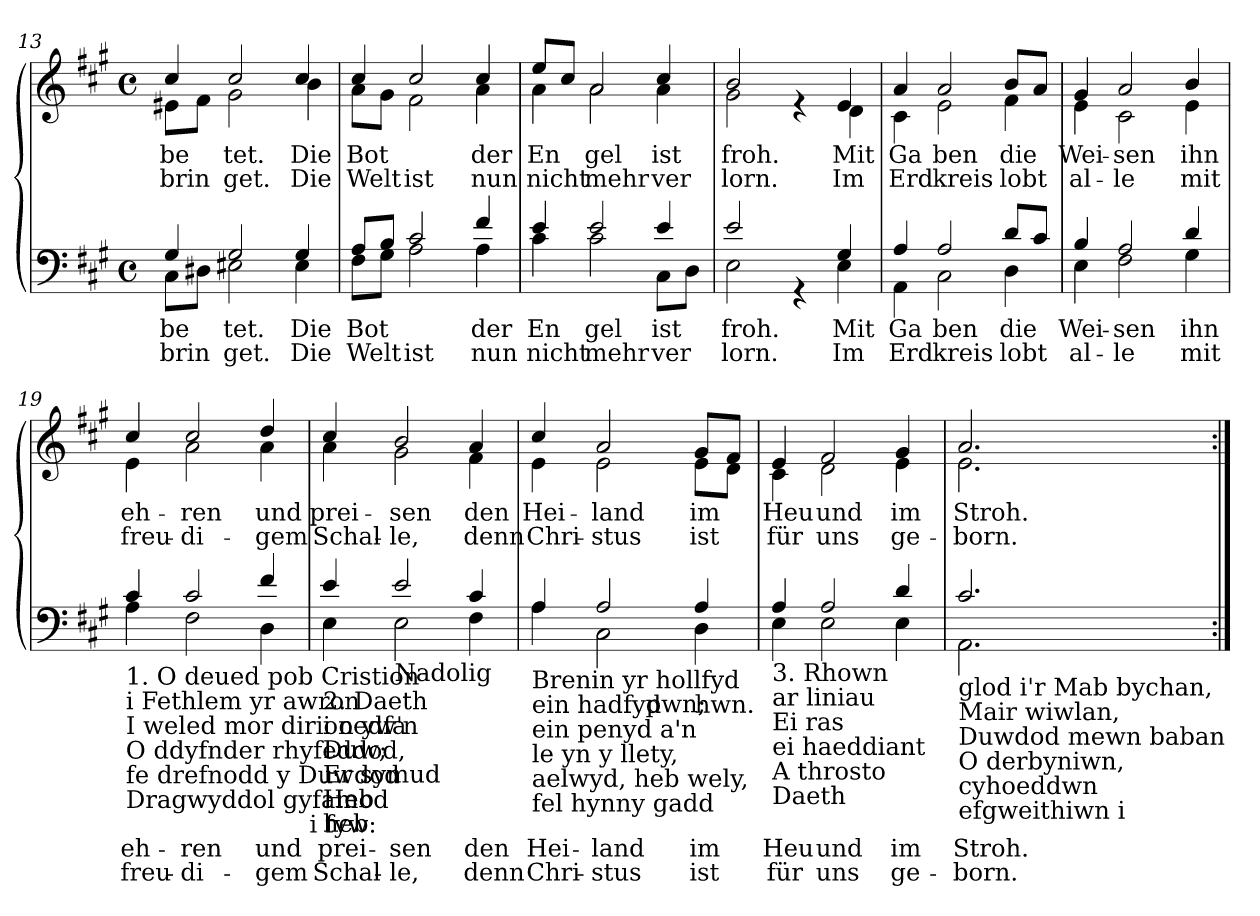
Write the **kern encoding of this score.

**kern	**text	**text	**kern	**text	**text
*part2	*part2	*part2	*part1	*part1	*part1
*staff2	*staff2	*staff2	*staff1	*staff1	*staff1
!!LO:LB:g=z
*clefF4	*	*	*clefG2	*	*
*k[f#c#g#]	*	*	*k[f#c#g#]	*	*
*A:	*	*	*A:	*	*
*M4/4	*	*	*M4/4	*	*
*met(c)	*	*	*met(c)	*	*
=13	=13	=13	=13	=13	=13
*^	*	*	*	*	*
!	!	!LO:LY:a	!LO:LY:a	!	!LO:LY:b	!LO:LY:b
*	*	*	*	*^	*	*
4G#/	8C#\L	be	-brin	4cc#/	8e#X\L	be	-brin
.	8D#X\J	.	.	.	8f#\J	.	.
!	!	!LO:LY:a	!LO:LY:a	!	!	!LO:LY:b	!LO:LY:b
2G#/	2E#X\	tet.	get.	2cc#/	2g#\	tet.	get.
!	!	!LO:LY:a	!LO:LY:a	!	!	!LO:LY:b	!LO:LY:b
4G#/	4E#\	Die	Die	4cc#/	4b\	Die	Die
=14	=14	=14	=14	=14	=14	=14	=14
!	!	!LO:LY:a	!LO:LY:a	!	!	!LO:LY:b	!LO:LY:b
8A/L	8F#\L	Bot	Welt	4cc#/	8a\L	Bot	Welt
8B/J	8G#\J	.	.	.	8g#\J	.	.
!	!	!	!LO:LY:a	!	!	!	!LO:LY:b
2c#/	2A\	.	ist	2cc#/	2f#\	.	ist
!	!	!LO:LY:a	!LO:LY:a	!	!	!LO:LY:b	!LO:LY:b
4f#/	4A\	der	nun	4cc#/	4a\	der	nun
=15	=15	=15	=15	=15	=15	=15	=15
!	!	!LO:LY:a	!LO:LY:a	!	!	!LO:LY:b	!LO:LY:b
4e/	4c#\	En	nicht	4a\	8ee/L	En	nicht
.	.	.	.	.	8cc#/J	.	.
!	!	!LO:LY:a	!LO:LY:a	!	!	!LO:LY:b	!LO:LY:b
2e/	2c#\	gel	mehr	2a/	2a\	gel	mehr
!	!	!LO:LY:a	!LO:LY:a	!	!	!LO:LY:b	!LO:LY:b
4e/	8C#\L	ist	ver	4cc#/	4a\	ist	ver
.	8D\J	.	.	.	.	.	.
=16	=16	=16	=16	=16	=16	=16	=16
!	!	!LO:LY:a	!LO:LY:a	!	!	!LO:LY:b	!LO:LY:b
2e/	2E\	froh.	lorn.	2b/	2g#\	froh.	lorn.
4rFF	4ryy	.	.	4rd	4ryy	.	.
!	!	!LO:LY:a	!LO:LY:a	!	!	!LO:LY:b	!LO:LY:b
4G#/	4E\	Mit	Im	4e/	4d\	Mit	Im
=17	=17	=17	=17	=17	=17	=17	=17
!	!	!LO:LY:a	!LO:LY:a	!	!	!LO:LY:b	!LO:LY:b
4A/	4AA\	Ga	Erd	4a/	4c#\	Ga	Erd
!	!	!LO:LY:a	!LO:LY:a	!	!	!LO:LY:b	!LO:LY:b
2A/	2C#\	ben	kreis	2a/	2e\	ben	kreis
!	!	!LO:LY:a	!LO:LY:a	!	!	!LO:LY:b	!LO:LY:b
4D\	8d/L	die	lobt	4f#\	8b/L	die	lobt
.	8c#/J	.	.	.	8a/J	.	.
!!LO:LB:g=z	!!
=18	=18	=18	=18	=18	=18	=18	=18
!	!	!LO:LY:a	!LO:LY:a	!	!	!LO:LY:b	!LO:LY:b
4B/	4E\	Wei-	al-	4g#/	4e\	Wei-	al-
!	!	!LO:LY:a	!LO:LY:a	!	!	!LO:LY:b	!LO:LY:b
2A/	2F#\	-sen	-le	2a/	2c#\	-sen	-le
!	!	!LO:LY:a	!LO:LY:a	!	!	!LO:LY:b	!LO:LY:b
4d/	4G#\	ihn	mit	4b/	4e\	ihn	mit
=19	=19	=19	=19	=19	=19	=19	=19
!LO:TX:b:t=1. O deued pob Cristion	!	!	!	!	!	!	!
!LO:TX:b:t=i Fethlem yr awron	!	!	!	!	!	!	!
!LO:TX:b:t=I weled mor dirion yw'n	!	!	!	!	!	!	!
!LO:TX:b:t=O ddyfnder rhyfeddod,	!	!	!	!	!	!	!
!LO:TX:b:t=fe drefnodd y Duwdod	!	!	!	!	!	!	!
!LO:TX:b:t=Dragwyddol gyfamod	!	!	!	!	!	!	!
!	!	!LO:LY:a	!LO:LY:a	!	!	!LO:LY:b	!LO:LY:b
4c#/	4A\	eh-	freu-	4cc#/	4e\	eh-	freu-
!	!	!LO:LY:a	!LO:LY:a	!	!	!LO:LY:b	!LO:LY:b
2c#/	2F#\	-ren	-di-	2cc#/	2a\	-ren	-di-
!	!	!LO:LY:a	!LO:LY:a	!	!	!LO:LY:b	!LO:LY:b
4f#/	4D\	und	-gem	4dd/	4a\	und	-gem
!	!LO:TX:b:t=i fyw&colon;	!	!	!	!	!	!
=20	=20	=20	=20	=20	=20	=20	=20
!LO:TX:b:t=2. Daeth	!	!	!	!	!	!	!
!LO:TX:b:t=i oedfa	!	!	!	!	!	!	!
!LO:TX:b:t=Duw;	!	!	!	!	!	!	!
!LO:TX:b:t=Er symud	!	!	!	!	!	!	!
!LO:TX:b:t=Heb	!	!	!	!	!	!	!
!LO:TX:b:t=heb	!	!	!	!	!	!	!
!	!	!LO:LY:a	!LO:LY:a	!	!	!LO:LY:b	!LO:LY:b
4e/	4E\	prei-	Schal-	4cc#/	4a\	prei-	Schal-
!LO:TX:b:t=Nadolig	!	!	!	!	!	!	!
!	!	!LO:LY:a	!LO:LY:a	!	!	!LO:LY:b	!LO:LY:b
2e/	2E\	-sen	-le,	2b/	2g#\	-sen	-le,
!	!	!LO:LY:a	!LO:LY:a	!	!	!LO:LY:b	!LO:LY:b
4c#/	4F#\	den	denn	4a/	4f#\	den	denn
=21	=21	=21	=21	=21	=21	=21	=21
!LO:TX:b:t=Brenin yr hollfyd	!	!	!	!	!	!	!
!LO:TX:b:t=ein hadfyd	!	!	!	!	!	!	!
!LO:TX:b:t=ein penyd a'n	!	!	!	!	!	!	!
!LO:TX:b:t=le yn y llety,	!	!	!	!	!	!	!
!LO:TX:b:t=aelwyd, heb wely,	!	!	!	!	!	!	!
!LO:TX:b:t=fel hynny gadd	!	!	!	!	!	!	!
!	!	!LO:LY:a	!LO:LY:a	!	!	!LO:LY:b	!LO:LY:b
*	*^	*	*	*	*	*	*
4A/	4A\	2ryy	Hei-	Chri-	4cc#/	4e\	Hei-	Chri-
!	!	!	!LO:LY:a	!LO:LY:a	!	!	!LO:LY:b	!LO:LY:b
2A/	2C#\	.	-land	-stus	2a/	2e\	-land	-stus
!	!	!LO:TX:b:t=pwn;	!	!	!	!	!	!
.	.	2ryy	.	.	.	.	.	.
!LO:TX:b:t=hwn.	!	!	!	!	!	!	!	!
!	!	!	!LO:LY:a	!LO:LY:a	!	!	!LO:LY:b	!LO:LY:b
4A/	4D\	.	im	ist	8g#/L	8e\L	im	ist
.	.	.	.	.	8f#/J	8d\J	.	.
=22	=22	=22	=22	=22	=22	=22	=22	=22
!LO:TX:b:t=3. Rhown	!	!	!	!	!	!	!	!
!LO:TX:b:t=ar liniau	!	!	!	!	!	!	!	!
!LO:TX:b:t=Ei ras	!	!	!	!	!	!	!	!
!LO:TX:b:t=ei haeddiant	!	!	!	!	!	!	!	!
!LO:TX:b:t=A throsto	!	!	!	!	!	!	!	!
!LO:TX:b:t=Daeth	!	!	!	!	!	!	!	!
!	!	!	!LO:LY:a	!LO:LY:a	!	!	!LO:LY:b	!LO:LY:b
*	*v	*v	*	*	*	*	*	*
4A/	4E\	Heu	für	4e/	4c#\	Heu	für
!	!	!LO:LY:a	!LO:LY:a	!	!	!LO:LY:b	!LO:LY:b
2A/	2E\	und	uns	2f#/	2d\	und	uns
!	!	!LO:LY:a	!LO:LY:a	!	!	!LO:LY:b	!LO:LY:b
4d/	4E\	im	ge-	4g#/	4e\	im	ge-
=23	=23	=23	=23	=23	=23	=23	=23
!LO:TX:b:t=glod i'r Mab bychan,	!	!	!	!	!	!	!
!LO:TX:b:t=Mair wiwlan,	!	!	!	!	!	!	!
!LO:TX:b:t=Duwdod mewn baban	!	!	!	!	!	!	!
!LO:TX:b:t=O derbyniwn,	!	!	!	!	!	!	!
!LO:TX:b:t=cyhoeddwn	!	!	!	!	!	!	!
!LO:TX:b:t=efgweithiwn i	!	!	!	!	!	!	!
!	!	!LO:LY:a	!LO:LY:a	!	!	!LO:LY:b	!LO:LY:b
2.c#/	2.AA\	Stroh.	-born.	2.a/	2.e\	Stroh.	-born.
*v	*v	*	*	*	*	*	*
*	*	*	*v	*v	*	*
=:|!	=:|!	=:|!	=:|!	=:|!	=:|!
*-	*-	*-	*-	*-	*-
